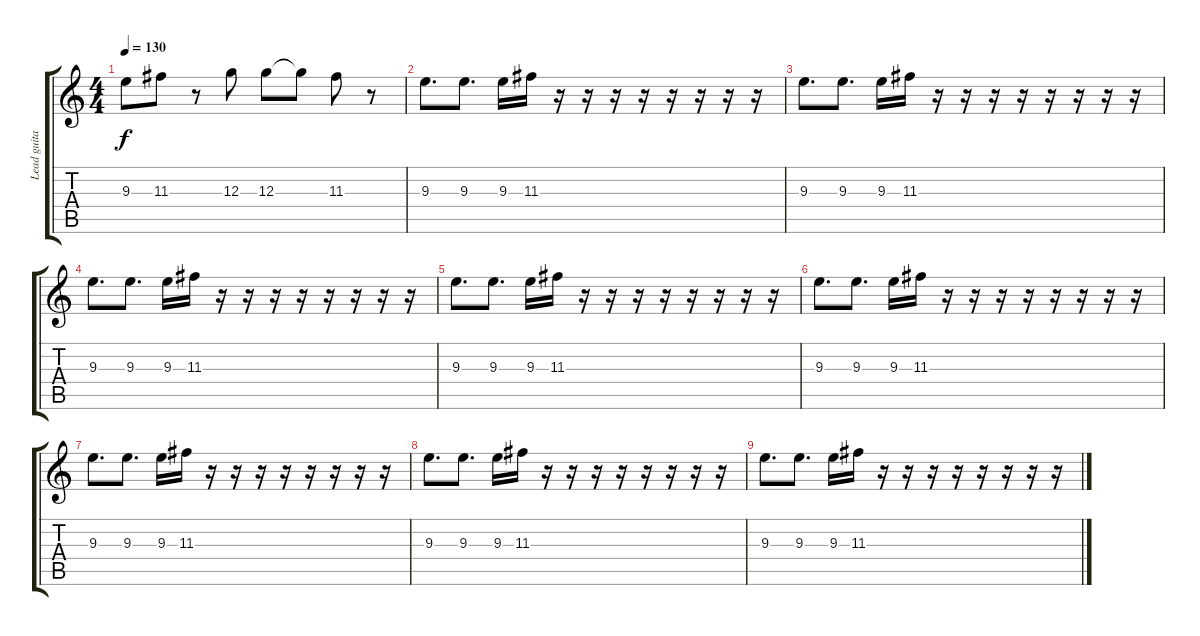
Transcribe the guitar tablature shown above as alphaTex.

\track ("Lead guitar/ Vocals" "Lead guita") {instrument distortionguitar}
\staff {score tabs}
\tuning (E4 B3 G3 D3 A2 E2) {hide}
\ts (4 4)
\tempo 130
\clef g2
\ks c
9.3.8{dy f} 11.3.8 r.8 12.3.8 12.3.8 12.3{t}.8 11.3.8 r.8 |
9.3.8{d} 9.3.8{d} 9.3.16 11.3.16 r.16 r.16 r.16 r.16 r.16 r.16 r.16 r.16 |
9.3.8{d} 9.3.8{d} 9.3.16 11.3.16 r.16 r.16 r.16 r.16 r.16 r.16 r.16 r.16 |
9.3.8{d} 9.3.8{d} 9.3.16 11.3.16 r.16 r.16 r.16 r.16 r.16 r.16 r.16 r.16 |
9.3.8{d} 9.3.8{d} 9.3.16 11.3.16 r.16 r.16 r.16 r.16 r.16 r.16 r.16 r.16 |
9.3.8{d} 9.3.8{d} 9.3.16 11.3.16 r.16 r.16 r.16 r.16 r.16 r.16 r.16 r.16 |
9.3.8{d} 9.3.8{d} 9.3.16 11.3.16 r.16 r.16 r.16 r.16 r.16 r.16 r.16 r.16 |
9.3.8{d} 9.3.8{d} 9.3.16 11.3.16 r.16 r.16 r.16 r.16 r.16 r.16 r.16 r.16 |
9.3.8{d} 9.3.8{d} 9.3.16 11.3.16 r.16 r.16 r.16 r.16 r.16 r.16 r.16 r.16
